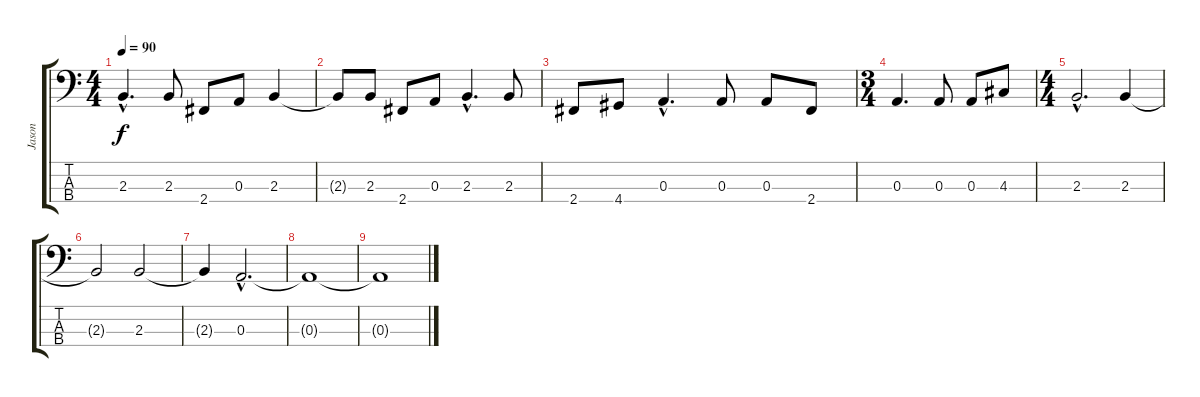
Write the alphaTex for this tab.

\track ("Jason" "Jason") {instrument electricbassfinger}
\staff {score tabs}
\tuning (G2 D2 A1 E1) {hide}
\ts (4 4)
\tempo 90
\clef f4
\ks c
2.3{hac}.4{d dy f} 2.3.8 2.4.8 0.3.8 2.3.4 |
2.3{t}.8 2.3.8 2.4.8 0.3.8 2.3{hac}.4{d} 2.3.8 |
2.4.8 4.4.8 0.3{hac}.4{d} 0.3.8 0.3.8 2.4.8 |
\ts (3 4)
0.3.4{d} 0.3.8 0.3.8 4.3.8 |
\ts (4 4)
2.3{hac}.2{d} 2.3.4 |
2.3{t}.2 2.3.2 |
2.3{t}.4 0.3{hac}.2{d} |
0.3{t}.1 |
0.3{t}.1
